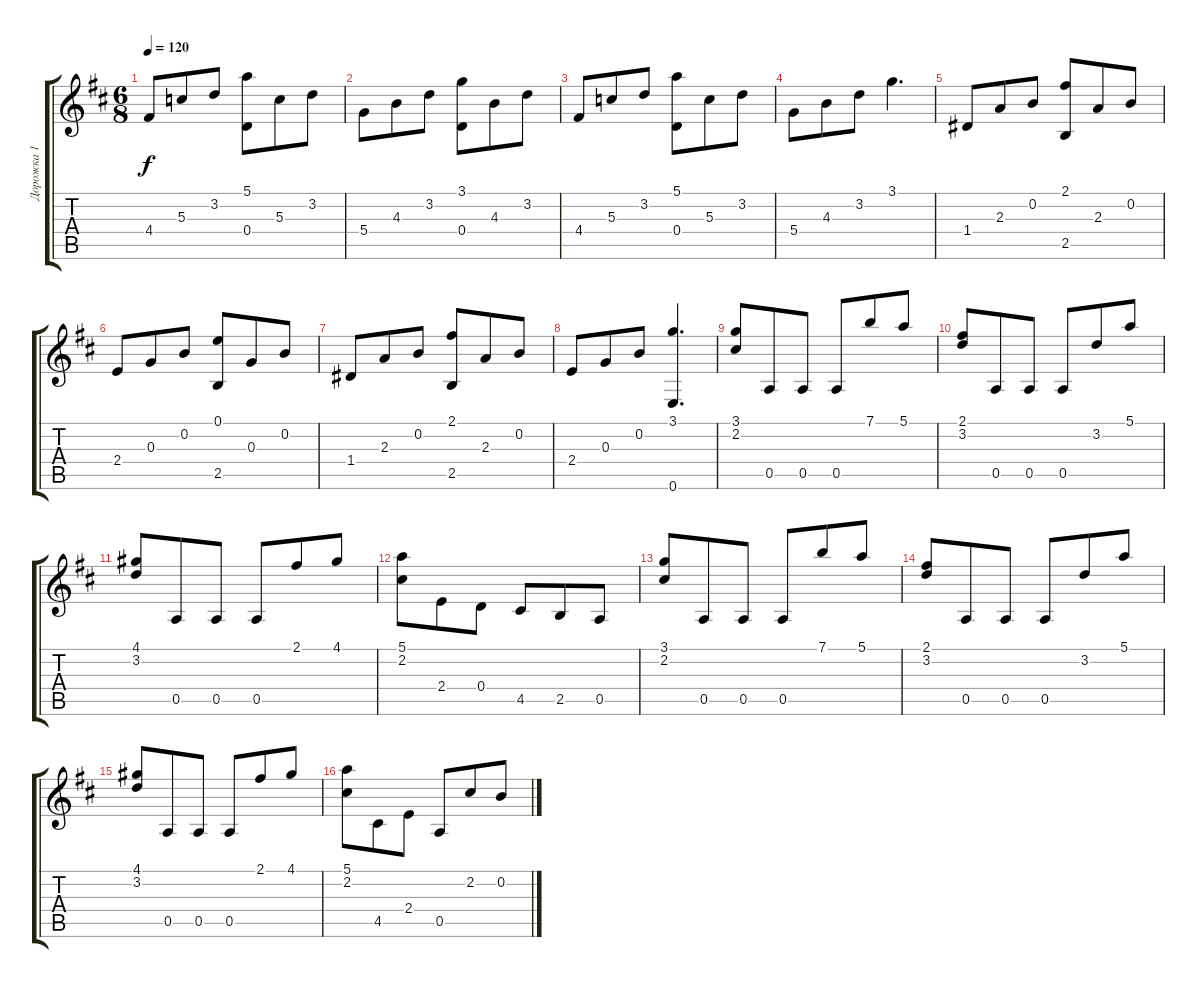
\track ("Дорожка 1" "Дорожка 1") {instrument acousticguitarnylon}
\staff {score tabs}
\tuning (E4 B3 G3 D3 A2 E2) {hide}
\ts (6 8)
\tempo 120
\clef g2
\ks d
4.4.8{dy f} 5.3.8 3.2.8 (5.1 0.4).8 5.3.8 3.2.8 |
5.4.8 4.3.8 3.2.8 (3.1 0.4).8 4.3.8 3.2.8 |
4.4.8 5.3.8 3.2.8 (5.1 0.4).8 5.3.8 3.2.8 |
5.4.8 4.3.8 3.2.8 3.1.4{d} |
1.4.8 2.3.8 0.2.8 (2.1 2.5).8 2.3.8 0.2.8 |
2.4.8 0.3.8 0.2.8 (0.1 2.5).8 0.3.8 0.2.8 |
1.4.8 2.3.8 0.2.8 (2.1 2.5).8 2.3.8 0.2.8 |
2.4.8 0.3.8 0.2.8 (3.1 0.6).4{d} |
(3.1 2.2).8 0.5.8 0.5.8 0.5.8 7.1.8 5.1.8 |
(2.1 3.2).8 0.5.8 0.5.8 0.5.8 3.2.8 5.1.8 |
(4.1 3.2).8 0.5.8 0.5.8 0.5.8 2.1.8 4.1.8 |
(5.1 2.2).8 2.4.8 0.4.8 4.5.8 2.5.8 0.5.8 |
(3.1 2.2).8 0.5.8 0.5.8 0.5.8 7.1.8 5.1.8 |
(2.1 3.2).8 0.5.8 0.5.8 0.5.8 3.2.8 5.1.8 |
(4.1 3.2).8 0.5.8 0.5.8 0.5.8 2.1.8 4.1.8 |
(5.1 2.2).8 4.5.8 2.4.8 0.5.8 2.2.8 0.2.8
